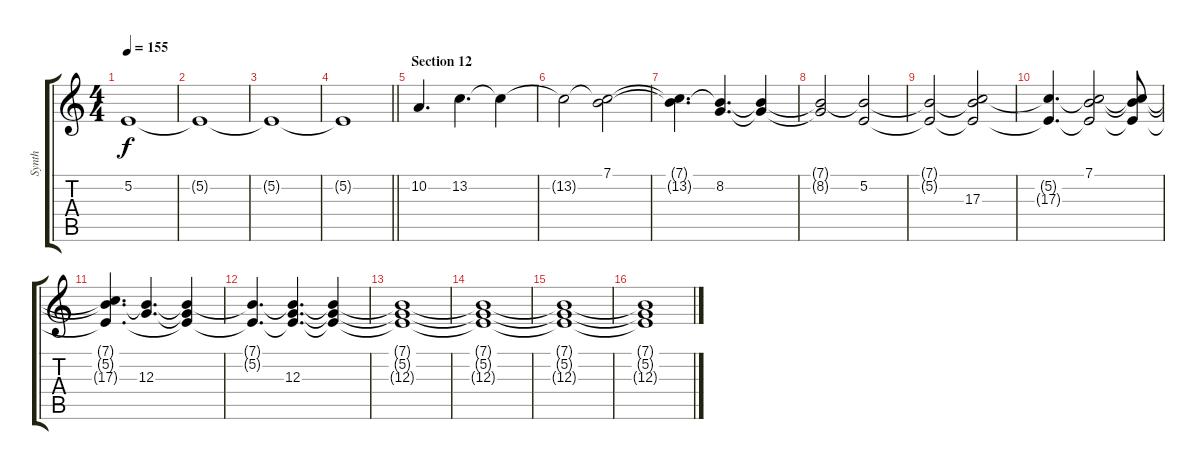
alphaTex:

\track ("Synth" "Synth") {instrument pad2warm}
\staff {score tabs}
\tuning (E4 B3 G3 D3 A2 D2) {hide}
\ts (4 4)
\tempo 155
\clef g2
\ks c
5.2{t}.1{dy f} |
5.2{t}.1 |
5.2{t}.1 |
\barLineRight lightlight
5.2{t}.1 |
\section ("" "Section 12")
10.2.4{d} 13.2.4{d} 13.2{t}.4 |
13.2{t}.2 (7.1 13.2{t}).2 |
(7.1{t} 13.2{t}).4{d} (7.1{t} 8.2).4{d} (7.1{t} 8.2{t}).4 |
(7.1{t} 8.2{t}).2 (7.1{t} 5.2).2 |
(7.1{t} 5.2{t}).2 (7.1{t} 5.2{t} 17.3).2 |
(5.2{t} 17.3{t}).4{d} (7.1 5.2{t} 17.3{t}).2 (7.1{t} 5.2{t} 17.3{t}).8 |
(7.1{t} 5.2{t} 17.3{t}).4{d} (7.1{t} 12.3).4{d} (7.1{t} 5.2{t} 12.3{t}).4 |
(7.1{t} 5.2{t}).4{d} (7.1{t} 5.2{t} 12.3).4{d} (7.1{t} 5.2{t} 12.3{t}).4 |
(7.1{t} 5.2{t} 12.3{t}).1 |
(7.1{t} 5.2{t} 12.3{t}).1 |
(7.1{t} 5.2{t} 12.3{t}).1 |
(7.1{t} 5.2{t} 12.3{t}).1
